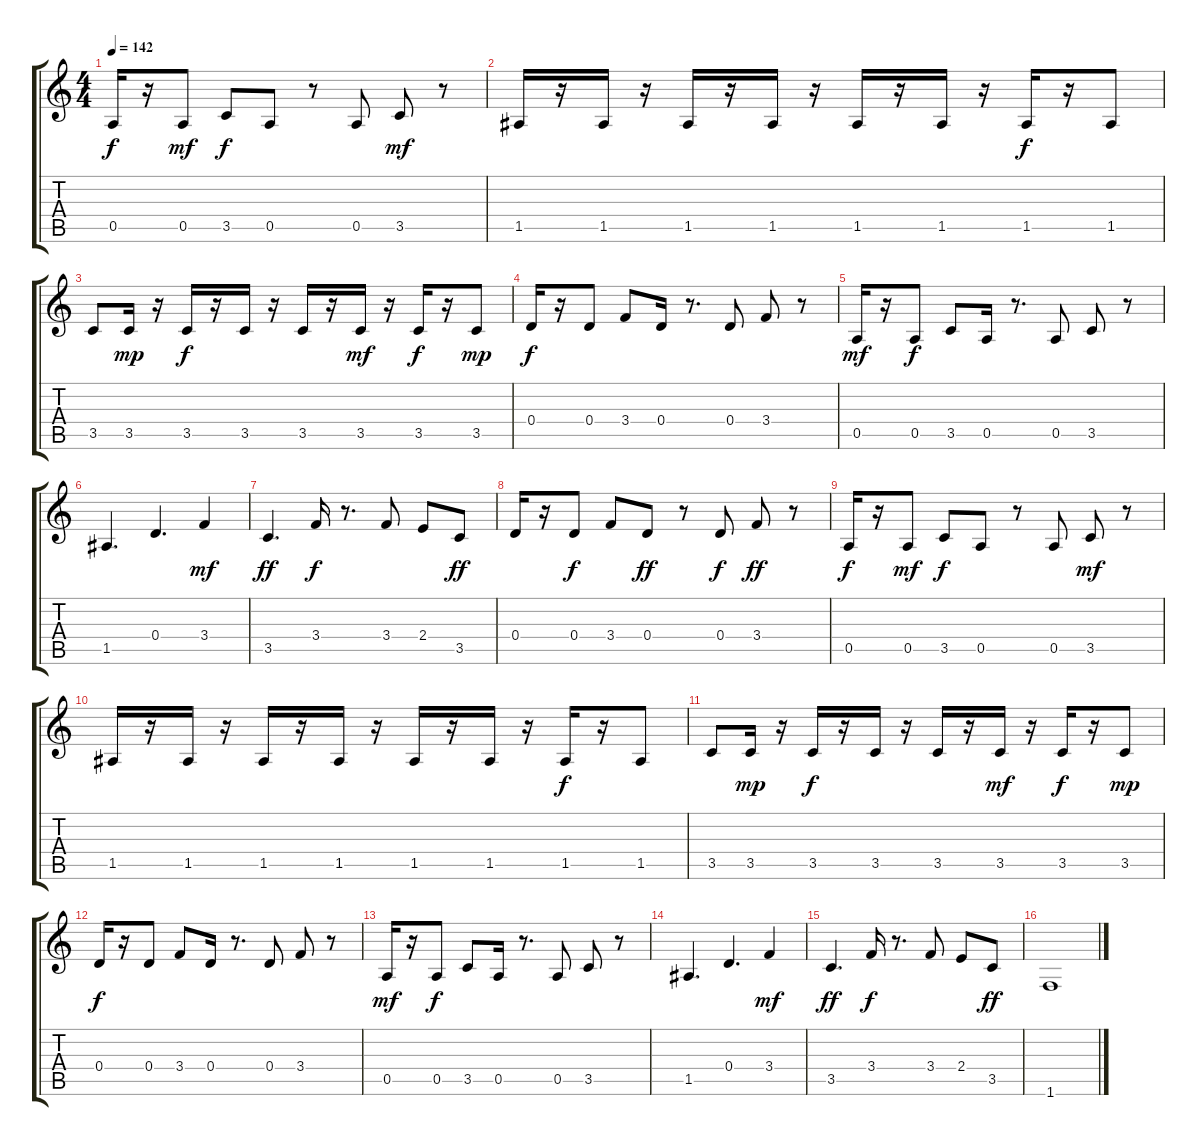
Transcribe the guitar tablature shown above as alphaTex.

\track "" {instrument electricguitarmuted}
\staff {score tabs}
\tuning (E4 B3 G3 D3 A2 E2) {hide}
\ts (4 4)
\tempo 142
\clef g2
\ks c
0.5.16{dy f} r.16 0.5.8{dy mf} 3.5.8{dy f} 0.5.8 r.8 0.5.8 3.5.8{dy mf} r.8 |
1.5.16 r.16 1.5.16 r.16 1.5.16 r.16 1.5.16 r.16 1.5.16 r.16 1.5.16 r.16 1.5.16{dy f} r.16 1.5.8 |
3.5.8 3.5.16{dy mp} r.16 3.5.16{dy f} r.16 3.5.16 r.16 3.5.16 r.16 3.5.16{dy mf} r.16 3.5.16{dy f} r.16 3.5.8{dy mp} |
0.4.16{dy f} r.16 0.4.8 3.4.8 0.4.16 r.8{d} 0.4.8 3.4.8 r.8 |
0.5.16{dy mf} r.16 0.5.8{dy f} 3.5.8 0.5.16 r.8{d} 0.5.8 3.5.8 r.8 |
1.5.4{d} 0.4.4{d} 3.4.4{dy mf} |
3.5.4{d dy ff} 3.4.16{dy f} r.8{d} 3.4.8 2.4.8 3.5.8{dy ff} |
0.4.16 r.16 0.4.8{dy f} 3.4.8 0.4.8{dy ff} r.8 0.4.8{dy f} 3.4.8{dy ff} r.8 |
0.5.16{dy f} r.16 0.5.8{dy mf} 3.5.8{dy f} 0.5.8 r.8 0.5.8 3.5.8{dy mf} r.8 |
1.5.16 r.16 1.5.16 r.16 1.5.16 r.16 1.5.16 r.16 1.5.16 r.16 1.5.16 r.16 1.5.16{dy f} r.16 1.5.8 |
3.5.8 3.5.16{dy mp} r.16 3.5.16{dy f} r.16 3.5.16 r.16 3.5.16 r.16 3.5.16{dy mf} r.16 3.5.16{dy f} r.16 3.5.8{dy mp} |
0.4.16{dy f} r.16 0.4.8 3.4.8 0.4.16 r.8{d} 0.4.8 3.4.8 r.8 |
0.5.16{dy mf} r.16 0.5.8{dy f} 3.5.8 0.5.16 r.8{d} 0.5.8 3.5.8 r.8 |
1.5.4{d} 0.4.4{d} 3.4.4{dy mf} |
3.5.4{d dy ff} 3.4.16{dy f} r.8{d} 3.4.8 2.4.8 3.5.8{dy ff} |
1.6.1
